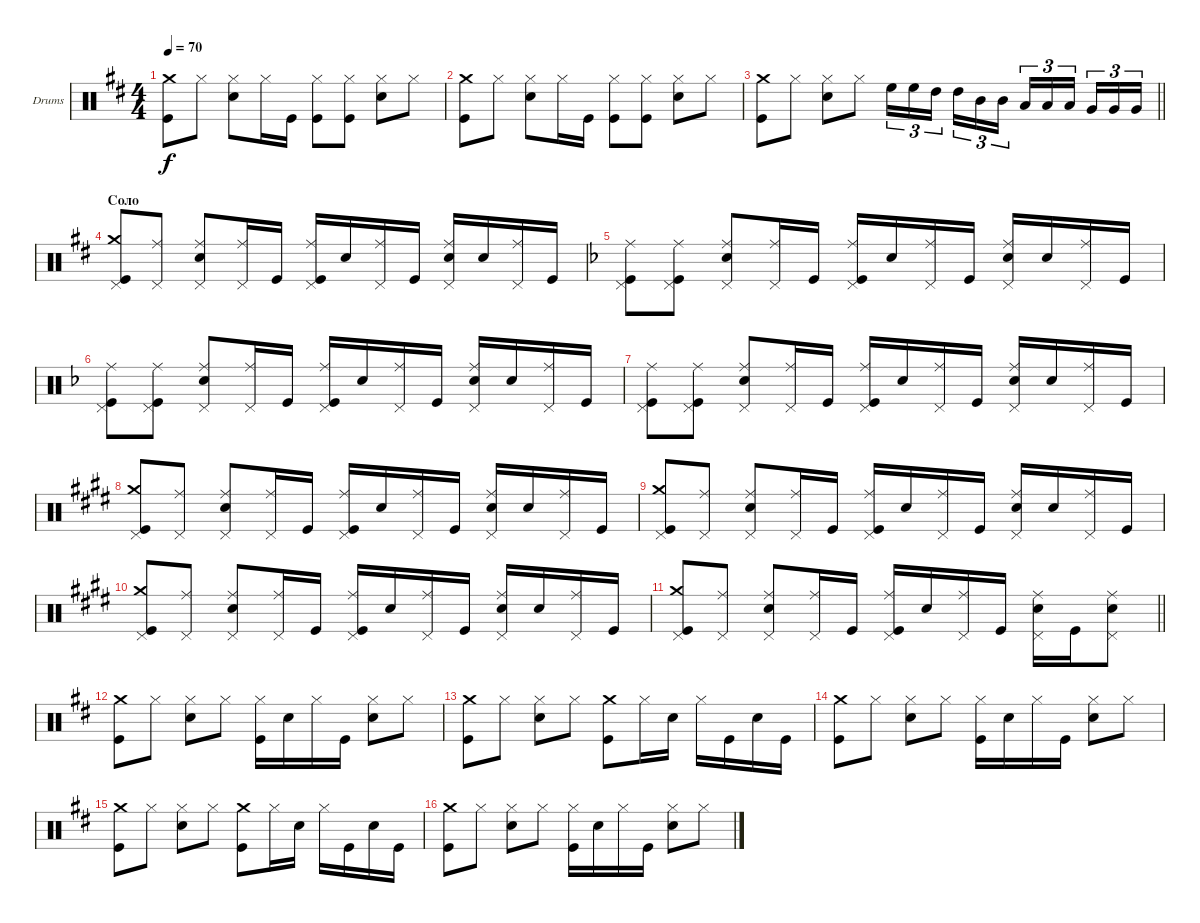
\bracketExtendMode groupsimilarinstruments
\firstSystemTrackNameOrientation horizontal
\otherSystemsTrackNameOrientation horizontal
\track ("Александр Манякин" "Drums") {instrument percussion}
\staff {score}
\articulation defaults
\ts (4 4)
\tempo 70
\clef neutral
\ks bminor
("Kick (hit)" "Crash medium (hit)").8{dy f} "Hi-Hat (closed)".8 ("Hi-Hat (closed)" "Snare (hit) 2").8 "Hi-Hat (closed)".16 "Kick (hit)".16 ("Kick (hit)" "Hi-Hat (closed)").8 ("Kick (hit)" "Hi-Hat (closed)").8 ("Snare (hit) 2" "Hi-Hat (closed)").8 "Hi-Hat (closed)".8 |
("Kick (hit)" "Crash medium (hit)").8 "Hi-Hat (closed)".8 ("Hi-Hat (closed)" "Snare (hit) 2").8 "Hi-Hat (closed)".16 "Kick (hit)".16 ("Kick (hit)" "Hi-Hat (closed)").8 ("Kick (hit)" "Hi-Hat (closed)").8 ("Snare (hit) 2" "Hi-Hat (closed)").8 "Hi-Hat (closed)".8 |
\barLineRight lightlight
("Kick (hit)" "Crash medium (hit)").8 "Hi-Hat (closed)".8 ("Hi-Hat (closed)" "Snare (hit) 2").8 "Hi-Hat (closed)".8 "High Floor Tom (hit)".16{tu (3 2)} "High Floor Tom (hit)".16{tu (3 2)} "High Tom (hit)".16{tu (3 2)} "High Tom (hit)".16{tu (3 2)} "Mid Tom (hit)".16{tu (3 2)} "Mid Tom (hit)".16{tu (3 2)} "Low Tom (hit)".16{tu (3 2)} "Low Tom (hit)".16{tu (3 2)} "Low Tom (hit)".16{tu (3 2)} "Very Low Tom (hit)".16{tu (3 2)} "Very Low Tom (hit)".16{tu (3 2)} "Very Low Tom (hit)".16{tu (3 2)} |
\section ("" "Соло")
("Kick (hit)" "Crash medium (hit)" "Pedal Hi-Hat (hit)").8 ("Pedal Hi-Hat (hit)" "Ride (middle)").8 ("Pedal Hi-Hat (hit)" "Snare (hit) 2" "Ride (middle)").8 ("Pedal Hi-Hat (hit)" "Ride (middle)").16 "Kick (hit)".16 ("Pedal Hi-Hat (hit)" "Kick (hit)" "Ride (middle)").16 "Snare (hit) 2".16 ("Pedal Hi-Hat (hit)" "Ride (middle)").16 "Kick (hit)".16 ("Pedal Hi-Hat (hit)" "Snare (hit) 2" "Ride (middle)").16 "Snare (hit) 2".16 ("Pedal Hi-Hat (hit)" "Ride (middle)").16 "Kick (hit)".16 |
\ks dminor
("Kick (hit)" "Ride (middle)" "Pedal Hi-Hat (hit)").8 ("Pedal Hi-Hat (hit)" "Ride (middle)" "Kick (hit)").8 ("Pedal Hi-Hat (hit)" "Snare (hit) 2" "Ride (middle)").8 ("Pedal Hi-Hat (hit)" "Ride (middle)").16 "Kick (hit)".16 ("Pedal Hi-Hat (hit)" "Kick (hit)" "Ride (middle)").16 "Snare (hit) 2".16 ("Pedal Hi-Hat (hit)" "Ride (middle)").16 "Kick (hit)".16 ("Pedal Hi-Hat (hit)" "Snare (hit) 2" "Ride (middle)").16 "Snare (hit) 2".16 ("Pedal Hi-Hat (hit)" "Ride (middle)").16 "Kick (hit)".16 |
("Kick (hit)" "Ride (middle)" "Pedal Hi-Hat (hit)").8 ("Pedal Hi-Hat (hit)" "Ride (middle)" "Kick (hit)").8 ("Pedal Hi-Hat (hit)" "Snare (hit) 2" "Ride (middle)").8 ("Pedal Hi-Hat (hit)" "Ride (middle)").16 "Kick (hit)".16 ("Pedal Hi-Hat (hit)" "Kick (hit)" "Ride (middle)").16 "Snare (hit) 2".16 ("Pedal Hi-Hat (hit)" "Ride (middle)").16 "Kick (hit)".16 ("Pedal Hi-Hat (hit)" "Snare (hit) 2" "Ride (middle)").16 "Snare (hit) 2".16 ("Pedal Hi-Hat (hit)" "Ride (middle)").16 "Kick (hit)".16 |
("Kick (hit)" "Ride (middle)" "Pedal Hi-Hat (hit)").8 ("Pedal Hi-Hat (hit)" "Ride (middle)" "Kick (hit)").8 ("Pedal Hi-Hat (hit)" "Snare (hit) 2" "Ride (middle)").8 ("Pedal Hi-Hat (hit)" "Ride (middle)").16 "Kick (hit)".16 ("Pedal Hi-Hat (hit)" "Kick (hit)" "Ride (middle)").16 "Snare (hit) 2".16 ("Pedal Hi-Hat (hit)" "Ride (middle)").16 "Kick (hit)".16 ("Pedal Hi-Hat (hit)" "Snare (hit) 2" "Ride (middle)").16 "Snare (hit) 2".16 ("Pedal Hi-Hat (hit)" "Ride (middle)").16 "Kick (hit)".16 |
\ks c#minor
("Kick (hit)" "Crash medium (hit)" "Pedal Hi-Hat (hit)").8 ("Pedal Hi-Hat (hit)" "Ride (middle)").8 ("Pedal Hi-Hat (hit)" "Snare (hit) 2" "Ride (middle)").8 ("Pedal Hi-Hat (hit)" "Ride (middle)").16 "Kick (hit)".16 ("Pedal Hi-Hat (hit)" "Kick (hit)" "Ride (middle)").16 "Snare (hit) 2".16 ("Pedal Hi-Hat (hit)" "Ride (middle)").16 "Kick (hit)".16 ("Pedal Hi-Hat (hit)" "Snare (hit) 2" "Ride (middle)").16 "Snare (hit) 2".16 ("Pedal Hi-Hat (hit)" "Ride (middle)").16 "Kick (hit)".16 |
("Kick (hit)" "Crash medium (hit)" "Pedal Hi-Hat (hit)").8 ("Pedal Hi-Hat (hit)" "Ride (middle)").8 ("Pedal Hi-Hat (hit)" "Snare (hit) 2" "Ride (middle)").8 ("Pedal Hi-Hat (hit)" "Ride (middle)").16 "Kick (hit)".16 ("Pedal Hi-Hat (hit)" "Kick (hit)" "Ride (middle)").16 "Snare (hit) 2".16 ("Pedal Hi-Hat (hit)" "Ride (middle)").16 "Kick (hit)".16 ("Pedal Hi-Hat (hit)" "Snare (hit) 2" "Ride (middle)").16 "Snare (hit) 2".16 ("Pedal Hi-Hat (hit)" "Ride (middle)").16 "Kick (hit)".16 |
("Kick (hit)" "Crash medium (hit)" "Pedal Hi-Hat (hit)").8 ("Pedal Hi-Hat (hit)" "Ride (middle)").8 ("Pedal Hi-Hat (hit)" "Snare (hit) 2" "Ride (middle)").8 ("Pedal Hi-Hat (hit)" "Ride (middle)").16 "Kick (hit)".16 ("Pedal Hi-Hat (hit)" "Kick (hit)" "Ride (middle)").16 "Snare (hit) 2".16 ("Pedal Hi-Hat (hit)" "Ride (middle)").16 "Kick (hit)".16 ("Pedal Hi-Hat (hit)" "Snare (hit) 2" "Ride (middle)").16 "Snare (hit) 2".16 ("Pedal Hi-Hat (hit)" "Ride (middle)").16 "Kick (hit)".16 |
\barLineRight lightlight
("Kick (hit)" "Crash medium (hit)" "Pedal Hi-Hat (hit)").8 ("Pedal Hi-Hat (hit)" "Ride (middle)").8 ("Pedal Hi-Hat (hit)" "Snare (hit) 2" "Ride (middle)").8 ("Pedal Hi-Hat (hit)" "Ride (middle)").16 "Kick (hit)".16 ("Pedal Hi-Hat (hit)" "Kick (hit)" "Ride (middle)").16 "Snare (hit) 2".16 ("Pedal Hi-Hat (hit)" "Ride (middle)").16 "Kick (hit)".16 ("Pedal Hi-Hat (hit)" "Snare (hit) 2" "Ride (middle)").16 "Kick (hit)".16 ("Pedal Hi-Hat (hit)" "Ride (middle)" "Snare (hit) 2").8 |
\ks bminor
("Kick (hit)" "Crash medium (hit)").8 "Hi-Hat (closed)".8 ("Snare (hit) 2" "Hi-Hat (closed)").8 "Hi-Hat (closed)".8 ("Kick (hit)" "Hi-Hat (closed)").16 "Snare (hit) 2".16 "Hi-Hat (closed)".16 "Kick (hit)".16 ("Snare (hit) 2" "Hi-Hat (closed)").8 "Hi-Hat (closed)".8 |
("Kick (hit)" "Crash medium (hit)").8 "Hi-Hat (closed)".8 ("Snare (hit) 2" "Hi-Hat (closed)").8 "Hi-Hat (closed)".8 ("Kick (hit)" "Crash medium (hit)").8 "Hi-Hat (closed)".16 "Snare (hit) 2".16 "Hi-Hat (closed)".16 "Kick (hit)".16 "Snare (hit) 2".16 "Kick (hit)".16 |
("Kick (hit)" "Crash medium (hit)").8 "Hi-Hat (closed)".8 ("Snare (hit) 2" "Hi-Hat (closed)").8 "Hi-Hat (closed)".8 ("Kick (hit)" "Hi-Hat (closed)").16 "Snare (hit) 2".16 "Hi-Hat (closed)".16 "Kick (hit)".16 ("Snare (hit) 2" "Hi-Hat (closed)").8 "Hi-Hat (closed)".8 |
("Kick (hit)" "Crash medium (hit)").8 "Hi-Hat (closed)".8 ("Snare (hit) 2" "Hi-Hat (closed)").8 "Hi-Hat (closed)".8 ("Kick (hit)" "Crash medium (hit)").8 "Hi-Hat (closed)".16 "Snare (hit) 2".16 "Hi-Hat (closed)".16 "Kick (hit)".16 "Snare (hit) 2".16 "Kick (hit)".16 |
("Kick (hit)" "Crash medium (hit)").8 "Hi-Hat (closed)".8 ("Snare (hit) 2" "Hi-Hat (closed)").8 "Hi-Hat (closed)".8 ("Kick (hit)" "Hi-Hat (closed)").16 "Snare (hit) 2".16 "Hi-Hat (closed)".16 "Kick (hit)".16 ("Snare (hit) 2" "Hi-Hat (closed)").8 "Hi-Hat (closed)".8
